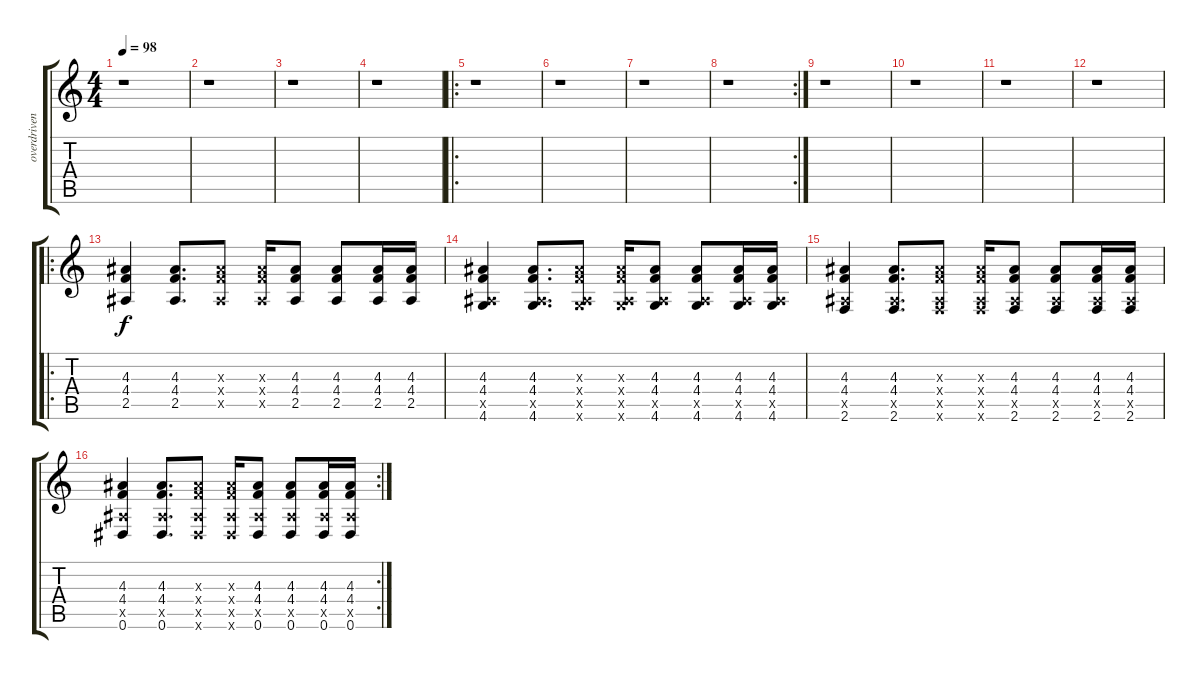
\track ("overdriven 1" "overdriven") {instrument overdrivenguitar}
\staff {score tabs}
\tuning (Eb4 Bb3 Gb3 Db3 Ab2 Eb2) {hide}
\ts (4 4)
\tempo 98
\clef g2
\ks c
r.1{dy f instrument overdrivenguitar} |
r.1 |
r.1 |
r.1 |
\ro
r.1 |
r.1 |
r.1 |
\rc 2
r.1 |
r.1 |
r.1 |
r.1 |
r.1 |
\ro
(4.3 4.4 2.5).4 (4.3 4.4 2.5).8{d} (4.3{x} 4.4{x} 2.5{x}).8 (4.3{x} 4.4{x} 2.5{x}).16 (4.3 4.4 2.5).8 (4.3 4.4 2.5).8 (4.3 4.4 2.5).16 (4.3 4.4 2.5).16 |
(4.3 4.4 2.5{x} 4.6).4 (4.3 4.4 2.5{x} 4.6).8{d} (4.3{x} 4.4{x} 2.5{x} 4.6{x}).8 (4.3{x} 4.4{x} 2.5{x} 4.6{x}).16 (4.3 4.4 2.5{x} 4.6).8 (4.3 4.4 2.5{x} 4.6).8 (4.3 4.4 2.5{x} 4.6).16 (4.3 4.4 2.5{x} 4.6).16 |
(4.3 4.4 2.5{x} 2.6).4 (4.3 4.4 2.5{x} 2.6).8{d} (4.3{x} 4.4{x} 2.5{x} 2.6{x}).8 (4.3{x} 4.4{x} 2.5{x} 2.6{x}).16 (4.3 4.4 2.5{x} 2.6).8 (4.3 4.4 2.5{x} 2.6).8 (4.3 4.4 2.5{x} 2.6).16 (4.3 4.4 2.5{x} 2.6).16 |
\rc 2
(4.3 4.4 2.5{x} 0.6).4 (4.3 4.4 2.5{x} 0.6).8{d} (4.3{x} 4.4{x} 2.5{x} 0.6{x}).8 (4.3{x} 4.4{x} 2.5{x} 0.6{x}).16 (4.3 4.4 2.5{x} 0.6).8 (4.3 4.4 2.5{x} 0.6).8 (4.3 4.4 2.5{x} 0.6).16 (4.3 4.4 2.5{x} 0.6).16
